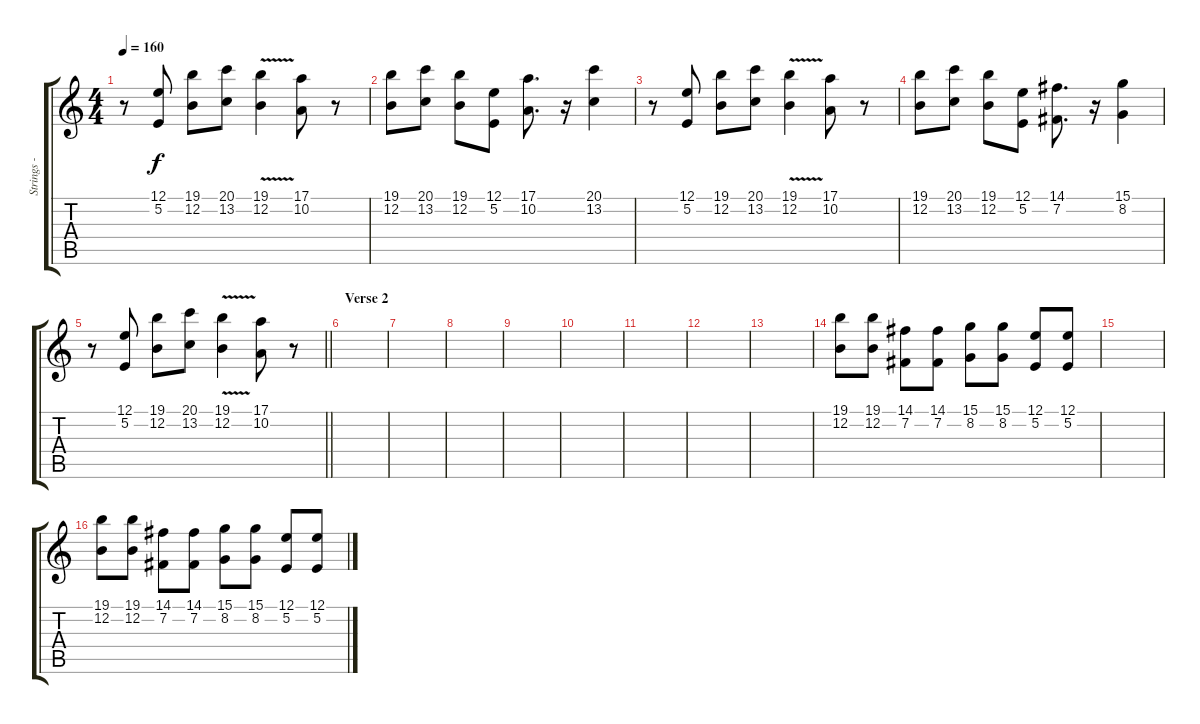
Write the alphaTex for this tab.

\track ("Strings - Jonathan Chu & Tate Olsen" "Strings - ") {instrument stringensemble1}
\staff {score tabs}
\tuning (E4 B3 G3 D3 A2 E2) {hide}
\ts (4 4)
\tempo 160
\clef g2
\ks c
r.8{dy f} (12.1 5.2).8 (19.1 12.2).8 (20.1 13.2).8 (19.1{v} 12.2).4 (17.1 10.2).8 r.8 |
(19.1 12.2).8 (20.1 13.2).8 (19.1 12.2).8 (12.1 5.2).8 (17.1 10.2).8{d} r.16 (20.1 13.2).4 |
r.8 (12.1 5.2).8 (19.1 12.2).8 (20.1 13.2).8 (19.1{v} 12.2).4 (17.1 10.2).8 r.8 |
(19.1 12.2).8 (20.1 13.2).8 (19.1 12.2).8 (12.1 5.2).8 (14.1 7.2).8{d} r.16 (15.1 8.2).4 |
\barLineRight lightlight
r.8 (12.1 5.2).8 (19.1 12.2).8 (20.1 13.2).8 (19.1{v} 12.2).4 (17.1 10.2).8 r.8 |
\section ("" "Verse 2")
|
|
|
|
|
|
|
|
(19.1 12.2).8 (19.1 12.2).8 (14.1 7.2).8 (14.1 7.2).8 (15.1 8.2).8 (15.1 8.2).8 (12.1 5.2).8 (12.1 5.2).8 |
|
(19.1 12.2).8 (19.1 12.2).8 (14.1 7.2).8 (14.1 7.2).8 (15.1 8.2).8 (15.1 8.2).8 (12.1 5.2).8 (12.1 5.2).8
